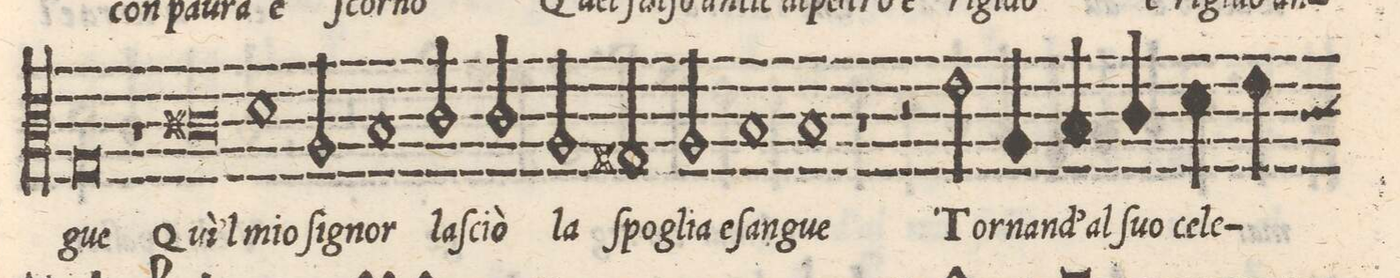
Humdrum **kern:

**kern	**text
*I"TENORE	*
*clefC3	*
*k[]	*
*met(C)	*
*M2/1	*
0Gny	-gue
=22-	=22-
1r	.
0c#X	Qui`l
=23-	=23-
1d	mio
=24-	=24-
2A/	ſi-
1B	-gnor
2cny/	laſ-
=25-	=25-
2c/	-ciò
2A/	la
2G#X/	ſpo-
2A/	-glia e
=26-	=26-
1B	ſan-
1B	-gue
=27-	=27-
1r	.
2r	.
2e\	Tor-
=28-	=28-
4A/	-nan-
4B/	-d`al
4c/	ſuo
4d\	ce-
4e\	-le-
*-	*-
